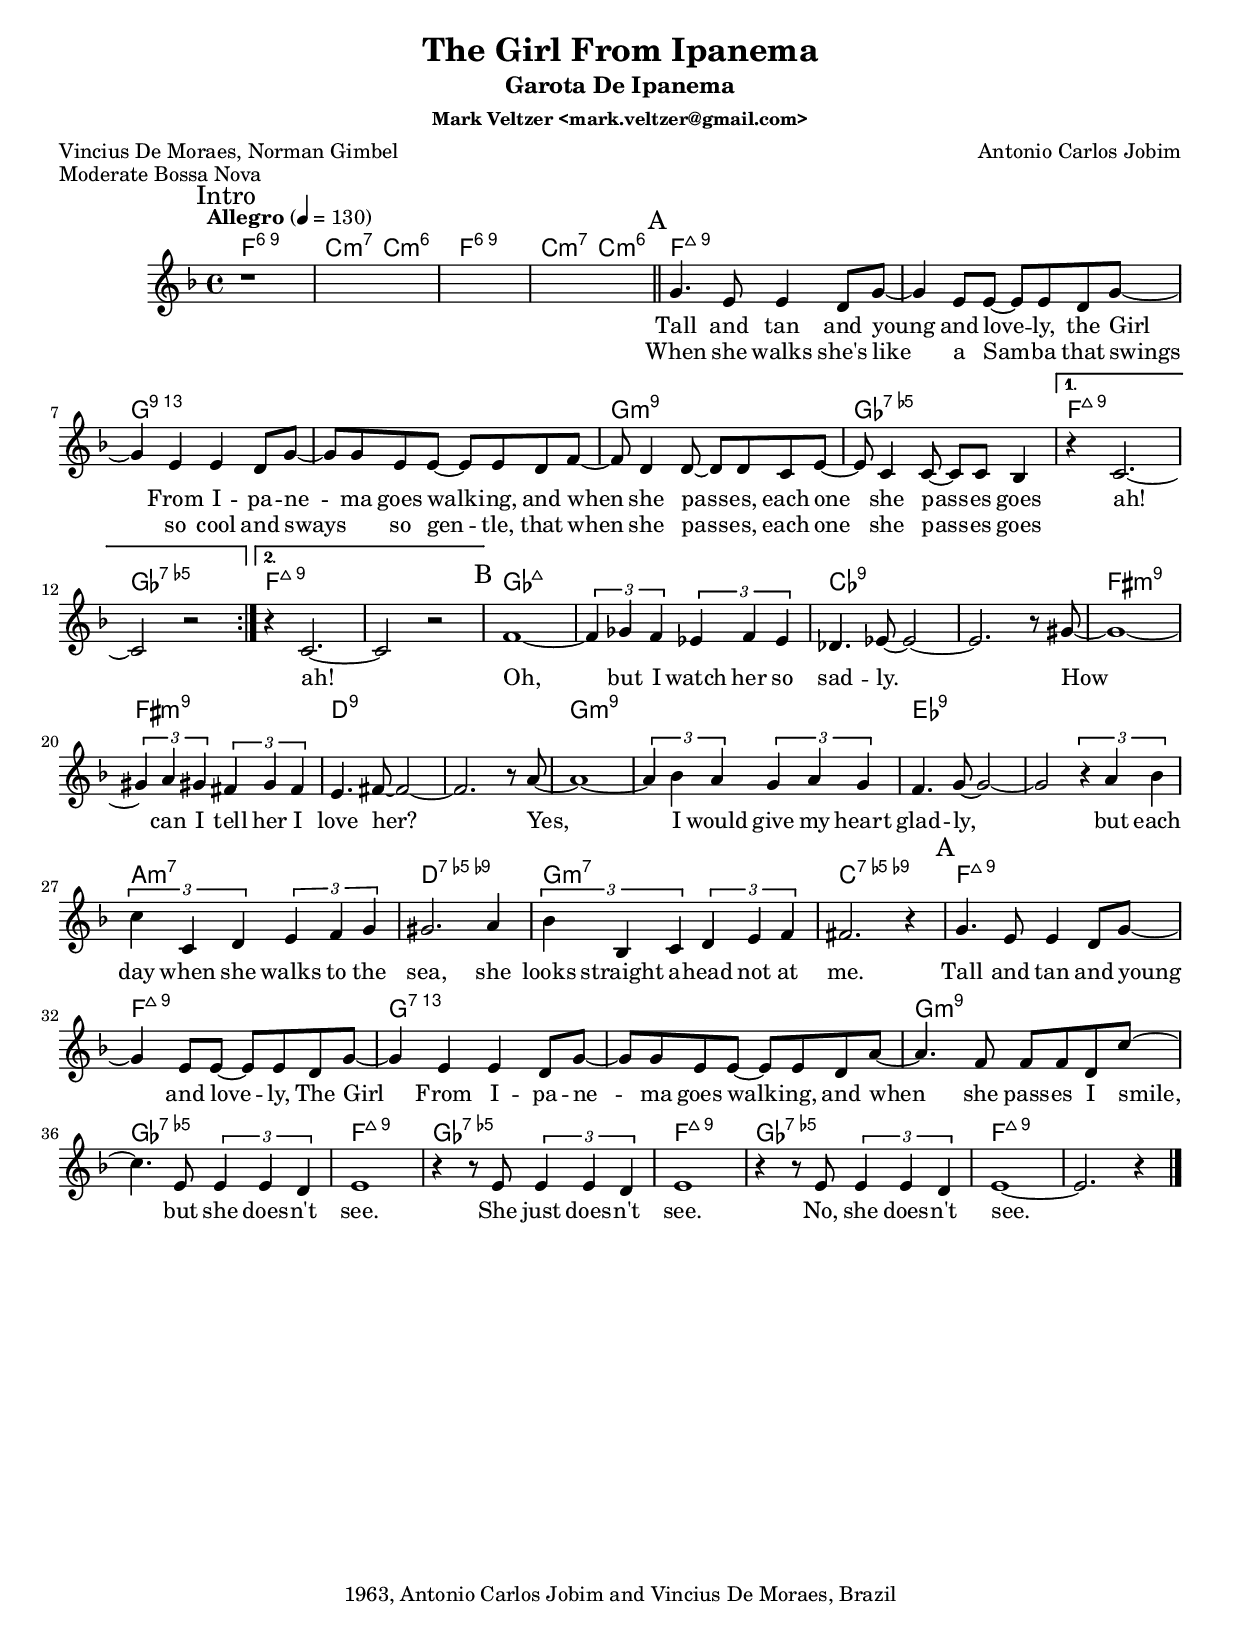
\include "src/include/common.lyi"
\header {
	title="The Girl From Ipanema"
	subtitle="Garota De Ipanema"
	composer="Antonio Carlos Jobim"
	poet="Vincius De Moraes, Norman Gimbel"
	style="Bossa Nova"
	piece="Moderate Bossa Nova"
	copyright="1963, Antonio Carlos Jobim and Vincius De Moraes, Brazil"
	%% Sole Selling Agent Duchess Music Corporation (MCA), New York, NY for all
	%% English speaking countries

	completion="5"
	uuid="2c3b337c-a26f-11df-b7d1-0019d11e5a41"
}

%{
	TODO:
		- hear that it sounds ok.
		- publish this.
%}
myChords=\chordmode {
	\set chordChanges = ##t

	\mark "Intro"
	f1:6.9 | c2:m7 c:m6 | f1:6.9 | c2:m7 c:m6 |
	\mark "A"
	\repeat volta 2 {
		f1:maj7.9 | f1:maj7.9 | g1:13 | g1:13 |
		g1:m7.9 | ges1:7.5- |
	} \alternative {
		{
			f1:maj7.9 | ges1:7.5- |
		} {
			f1:maj7.9 | f1:maj7.9 |
		}
	}
	\mark "B"
	ges1:maj7 | ges1:maj7 | ces1:7.9 | ces1:7.9 |
	fis1:m7.9 | fis1:m7.9 | d1:7.9 | d1:7.9 |
	g1:m7.9 | g1:m7.9 | ees1:7.9 | ees1:7.9 |
	a1:m7 | d1:7.5-.9- | g1:m7 | c1:7.5-.9- |
	\mark "A"
	f1:maj7.9 | f1:maj7.9 | g1:7.13 | g1:7.13 |
	g1:m7.9 | ges1:7.5- | f1:maj7.9 | ges1:7.5- |
	f1:maj7.9 | ges1:7.5- | f1:maj7.9 | f1:maj7.9 \bar "|."
}

myVoice=\relative c' {
	\time 4/4
	\key f \major
	\clef treble
	%% http://veltzer.net/blog/blog/2010/08/14/musical-tempo-table/
	\tempo "Allegro" 4 = 130

	% intro
	r1 * 4 \bar "||"

	% A part
	\repeat volta 2 {
		g'4. e8 e4 d8 g ~ | g4 e8 e ~ e e d g ~ |
		g4 e e d8 g ~ | g g e e ~ e e d f ~ |
		f d4 d8 ~ d d c e ~ | e c4 c8 ~ c c bes4 |
	} \alternative {
		{
			r4 c2.~ | c2 r2 |
		} {
			r4 c2.~ | c2 r2 |
		}
	}

	% B part
	f1 ~ | \times 2/3 {f4 ges f} \times 2/3 {ees4 f ees} |
	des4. ees8 ~ ees2~ | ees2. r8 gis ~ |
	gis1 ~ | \times 2/3 {gis4 a gis} \times 2/3 {fis gis fis} |
	e4. fis8 ~ fis2~ | fis2. r8 a ~ |
	a1 ~ | \times 2/3 {a4 bes a} \times 2/3 {g a g} |
	f4. g8 ~ g2~ | g2 \times 2/3 {r4 a bes} |
	\times 2/3 {c c, d} \times 2/3 {e f g} | gis2. a4 |
	\times 2/3 {bes bes, c} \times 2/3 {d e f} | fis2. r4 |

	% back to A part
	g4. e8 e4 d8 g8 ~ | g4 e8 e ~ e e d g ~ |
	g4 e e d8 g ~ | g g e e ~ e e d a' ~ |
	a4. f8 f f d c' ~ | c4. e,8 \times 2/3 {e4 e d} |
	e1 | r4 r8 e8 \times 2/3 {e4 e d} |
	e1 | r4 r8 e8 \times 2/3 {e4 e d} |
	e1~ | e2. r4 |
}

myLyrics=\lyricmode {
	Tall and tan and young and love -- ly,
	the Girl From I -- pa -- ne -- ma goes walk -- ing,
	and when she pass -- es, each one she pass -- es goes "ah!"

	"ah!"

	Oh, but I watch her so sad -- ly.
	How can I tell her I love her?
	Yes, I would give my heart glad -- ly,
	but each day when she walks to the sea,
	she looks straight a -- head not at me.

	Tall and tan and young and love -- ly,
	The Girl From I -- pa -- ne -- ma goes walk -- ing,
	and when she pass -- es I smile,
	but she does -- n't see.
	She just does -- n't see.
	No, she does -- n't see.
}
myLyricsmore=\lyricmode {
	When she walks she's like a Sam -- ba
	that swings so cool and sways _ so gen -- tle,
	that when she pass -- es, each one she pass -- es goes
}
%% score for printing
\score {
	<<
		\new ChordNames="mychords" \myChords
		\new Voice="myvoice" \myVoice
		\new Lyrics \lyricsto "myvoice" \myLyrics
		\new Lyrics \lyricsto "myvoice" \myLyricsmore
	>>
	\layout {
	}
}
%% score for midi
\score {
	\unfoldRepeats
	<<
		\new ChordNames="mychords" \myChords
		\new Voice="myvoice" \myVoice
	>>
	\midi {
	}
}
